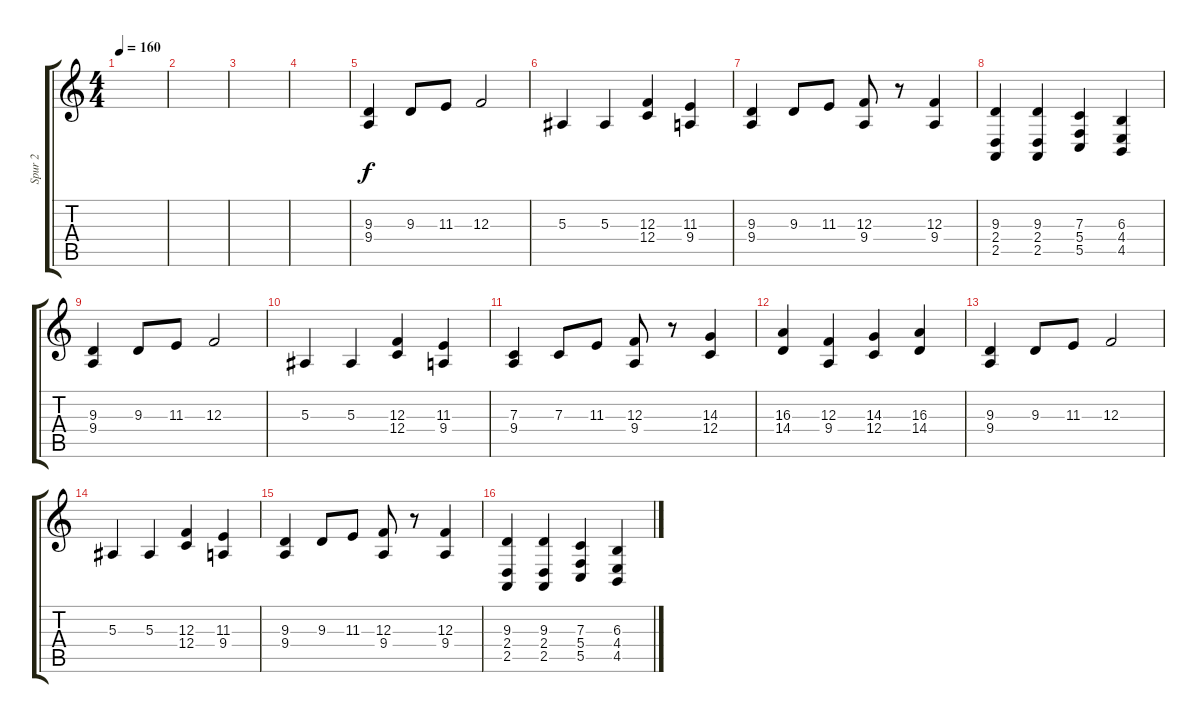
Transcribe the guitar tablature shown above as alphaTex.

\track ("Spur 2" "Spur 2") {instrument choiraahs}
\staff {score tabs}
\tuning (D4 A3 F3 C3 G2 D2) {hide}
\ts (4 4)
\tempo 160
\clef g2
\ks c
|
|
|
|
(9.3 9.4).4{instrument choiraahs} 9.3.8 11.3.8 12.3.2 |
5.3.4 5.3.4 (12.3 12.4).4 (11.3 9.4).4 |
(9.3 9.4).4 9.3.8 11.3.8 (12.3 9.4).8 r.8 (12.3 9.4).4 |
(9.3 2.4 2.5).4 (9.3 2.4 2.5).4 (7.3 5.4 5.5).4 (6.3 4.4 4.5).4 |
(9.3 9.4).4 9.3.8 11.3.8 12.3.2 |
5.3.4 5.3.4 (12.3 12.4).4 (11.3 9.4).4 |
(7.3 9.4).4 7.3.8 11.3.8 (12.3 9.4).8 r.8 (14.3 12.4).4 |
(16.3 14.4).4 (12.3 9.4).4 (14.3 12.4).4 (16.3 14.4).4 |
(9.3 9.4).4 9.3.8 11.3.8 12.3.2 |
5.3.4 5.3.4 (12.3 12.4).4 (11.3 9.4).4 |
(9.3 9.4).4 9.3.8 11.3.8 (12.3 9.4).8 r.8 (12.3 9.4).4 |
(9.3 2.4 2.5).4 (9.3 2.4 2.5).4 (7.3 5.4 5.5).4 (6.3 4.4 4.5).4
